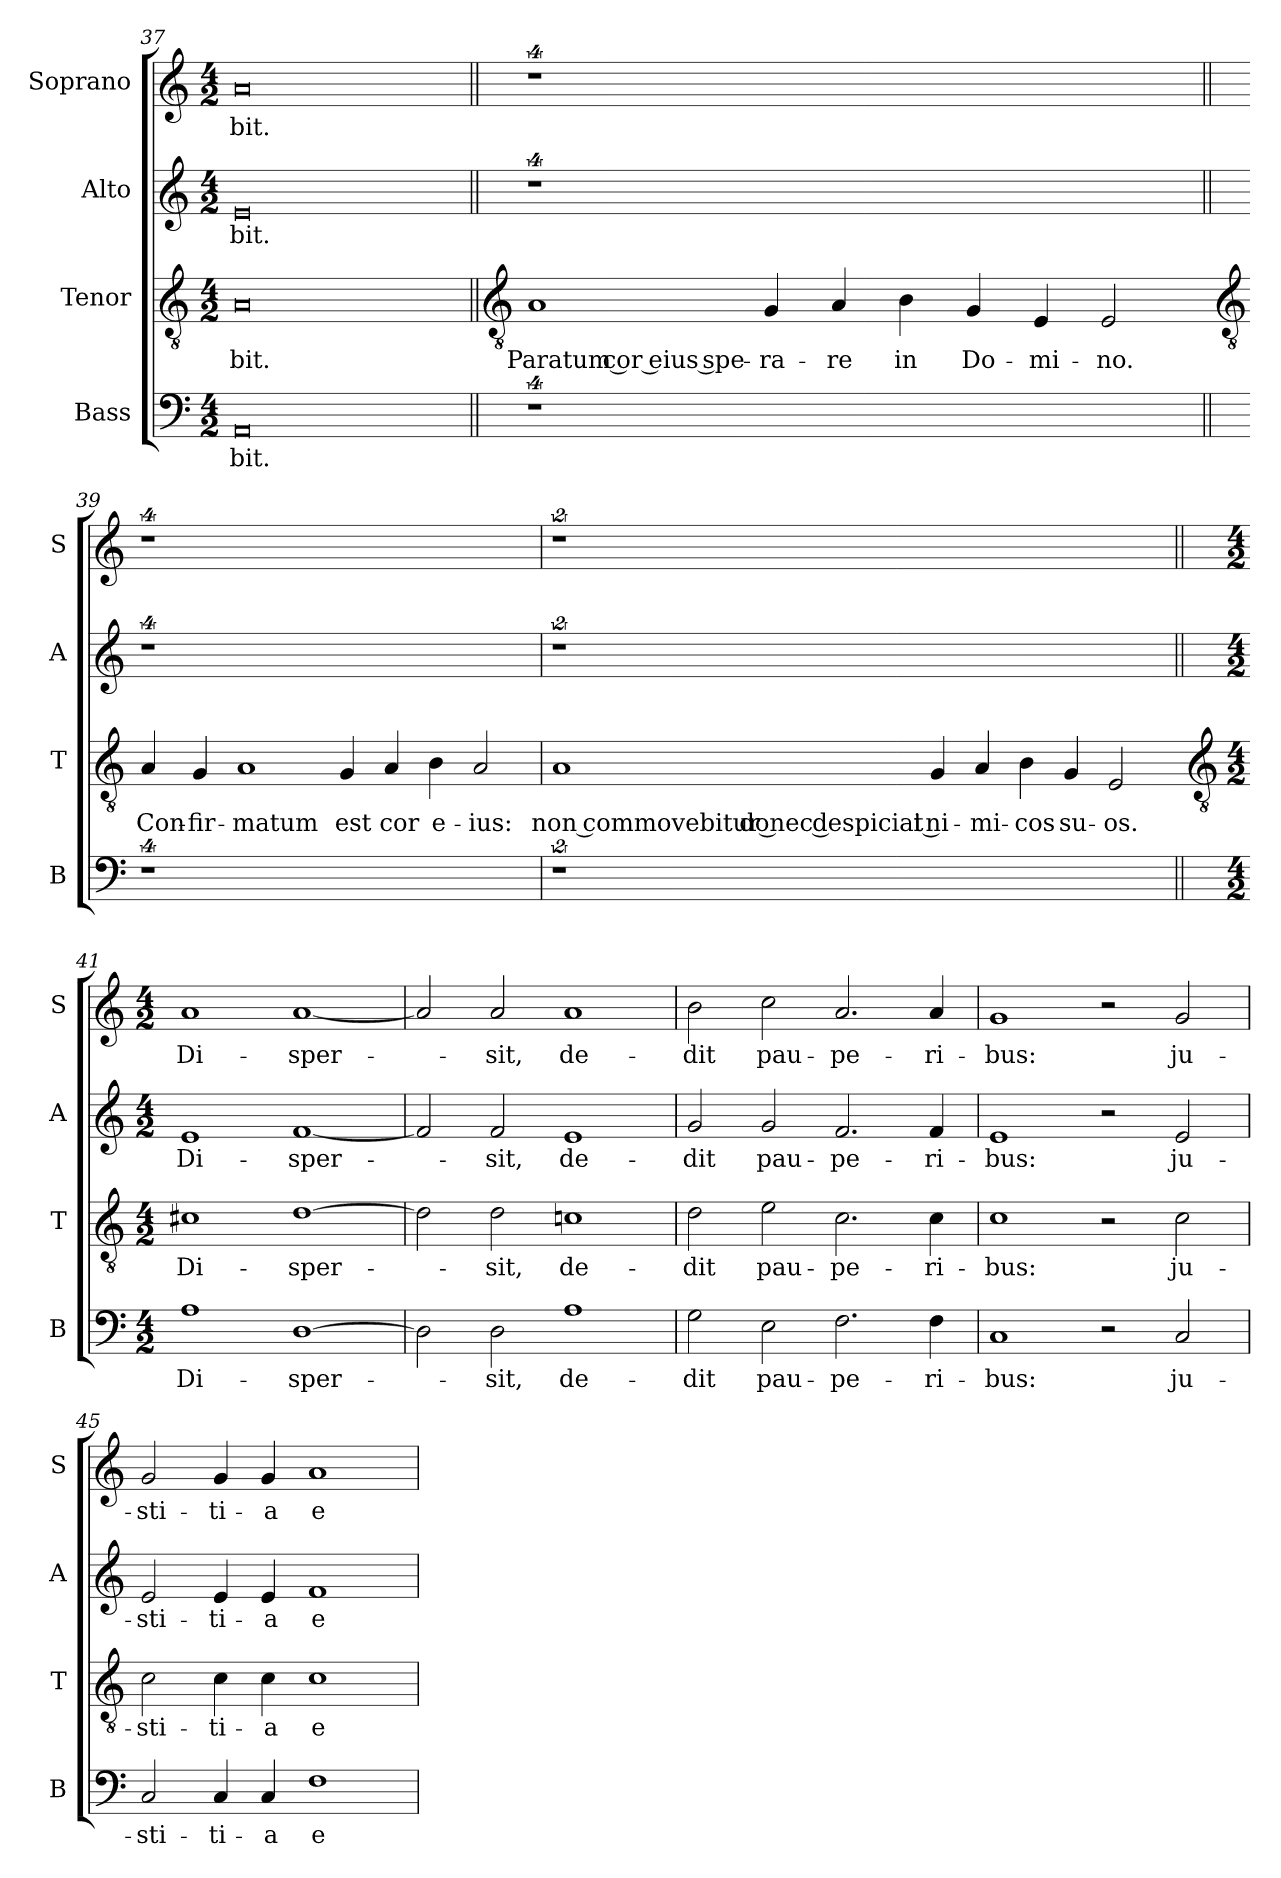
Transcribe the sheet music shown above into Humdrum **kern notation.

**kern	**text	**kern	**text	**kern	**text	**kern	**text
*part4	*part4	*part3	*part3	*part2	*part2	*part1	*part1
*staff4	*staff4	*staff3	*staff3	*staff2	*staff2	*staff1	*staff1
*I"Bass	*	*I"Tenor	*	*I"Alto	*	*I"Soprano	*
*I'B	*	*I'T	*	*I'A	*	*I'S	*
*clefF4	*	*clefGv2	*	*clefG2	*	*clefG2	*
*k[]	*	*k[]	*	*k[]	*	*k[]	*
*C:	*	*C:	*	*C:	*	*C:	*
*M4/2	*	*M4/2	*	*M4/2	*	*M4/2	*
=37	=37	=37	=37	=37	=37	=37	=37
!	!LO:LY:b	!	!LO:LY:b	!	!LO:LY:b	!	!LO:LY:b
0AA	-bit.	0A	-bit.	0e	-bit.	0a	-bit.
!!LO:LB:g=z
=38||	=38||	=38||	=38||	=38||	=38||	=38||	=38||
*	*	*clefGv2	*	*	*	*	*
!	!	!	!LO:LY:b	!	!	!	!
4%11r	.	1A	Paratum cor eius spe-	4%11r	.	4%11r	.
!	!	!	!LO:LY:b	!	!	!	!
.	.	4G	-ra-	.	.	.	.
!	!	!	!LO:LY:b	!	!	!	!
.	.	4A	-re	.	.	.	.
!	!	!	!LO:LY:b	!	!	!	!
.	.	4B	in	.	.	.	.
!	!	!	!LO:LY:b	!	!	!	!
.	.	4G	Do-	.	.	.	.
!	!	!	!LO:LY:b	!	!	!	!
.	.	4E	-mi-	.	.	.	.
!	!	!	!LO:LY:b	!	!	!	!
.	.	2E	-no.	.	.	.	.
!!LO:LB:g=z
=39||	=39||	=39-	=39||	=39||	=39||	=39||	=39||
*	*	*clefGv2	*	*	*	*	*
!	!	!	!LO:LY:b	!	!	!	!
4%11r	.	4A	Con-	4%11r	.	4%11r	.
!	!	!	!LO:LY:b	!	!	!	!
.	.	4G	-fir-	.	.	.	.
!	!	!	!LO:LY:b	!	!	!	!
.	.	1A	-matum	.	.	.	.
!	!	!	!LO:LY:b	!	!	!	!
.	.	4G	est	.	.	.	.
!	!	!	!LO:LY:b	!	!	!	!
.	.	4A	cor	.	.	.	.
!	!	!	!LO:LY:b	!	!	!	!
.	.	4B	e-	.	.	.	.
!	!	!	!LO:LY:b	!	!	!	!
.	.	2A	-ius:	.	.	.	.
=40	=40	=40	=40	=40	=40	=40	=40
!	!	!	!LO:LY:b	!	!	!	!
2%5r	.	1A	non commovebitur donec despiciat i-	2%5r	.	2%5r	.
!	!	!	!LO:LY:b	!	!	!	!
.	.	4G	-ni-	.	.	.	.
!	!	!	!LO:LY:b	!	!	!	!
.	.	4A	-mi-	.	.	.	.
!	!	!	!LO:LY:b	!	!	!	!
.	.	4B	-cos	.	.	.	.
!	!	!	!LO:LY:b	!	!	!	!
.	.	4G	su-	.	.	.	.
!	!	!	!LO:LY:b	!	!	!	!
.	.	2E	-os.	.	.	.	.
!!LO:LB:g=z
=41||	=41||	=41-	=41||	=41||	=41||	=41||	=41||
*	*	*clefGv2	*	*	*	*	*
*k[]	*	*	*	*k[]	*	*k[]	*
*C:	*	*	*	*C:	*	*C:	*
*M4/2	*	*M4/2	*	*M4/2	*	*M4/2	*
!	!LO:LY:b	!	!LO:LY:b	!	!LO:LY:b	!	!LO:LY:b
1A	Di-	1c#X	Di-	1e	Di-	1a	Di-
!	!LO:LY:b	!	!LO:LY:b	!	!LO:LY:b	!	!LO:LY:b
[1D	-sper-	[1d	-sper-	[1f	-sper-	[1a	-sper-
=42	=42	=42	=42	=42	=42	=42	=42
2D]	.	2d]	.	2f]	.	2a]	.
!	!LO:LY:b	!	!LO:LY:b	!	!LO:LY:b	!	!LO:LY:b
2D	sit,	2d	sit,	2f	sit,	2a	sit,
!	!LO:LY:b	!	!LO:LY:b	!	!LO:LY:b	!	!LO:LY:b
1A	de-	1cn	de-	1e	de-	1a	de-
=43	=43	=43	=43	=43	=43	=43	=43
!	!LO:LY:b	!	!LO:LY:b	!	!LO:LY:b	!	!LO:LY:b
2G	-dit	2d	-dit	2g	-dit	2b	-dit
!	!LO:LY:b	!	!LO:LY:b	!	!LO:LY:b	!	!LO:LY:b
2E	pau-	2e	pau-	2g	pau-	2cc	pau-
!	!LO:LY:b	!	!LO:LY:b	!	!LO:LY:b	!	!LO:LY:b
2.F	-pe-	2.c	-pe-	2.f	-pe-	2.a	-pe-
!	!LO:LY:b	!	!LO:LY:b	!	!LO:LY:b	!	!LO:LY:b
4F	-ri-	4c	-ri-	4f	-ri-	4a	-ri-
=44	=44	=44	=44	=44	=44	=44	=44
!	!LO:LY:b	!	!LO:LY:b	!	!LO:LY:b	!	!LO:LY:b
1C	-bus:	1c	-bus:	1e	-bus:	1g	-bus:
2r	.	2r	.	2r	.	2r	.
!	!LO:LY:b	!	!LO:LY:b	!	!LO:LY:b	!	!LO:LY:b
2C	ju-	2c	ju-	2e	ju-	2g	ju-
=45	=45	=45	=45	=45	=45	=45	=45
!	!LO:LY:b	!	!LO:LY:b	!	!LO:LY:b	!	!LO:LY:b
2C	-sti-	2c	-sti-	2e	-sti-	2g	-sti-
!	!LO:LY:b	!	!LO:LY:b	!	!LO:LY:b	!	!LO:LY:b
4C	-ti-	4c	-ti-	4e	-ti-	4g	-ti-
!	!LO:LY:b	!	!LO:LY:b	!	!LO:LY:b	!	!LO:LY:b
4C	-a	4c	-a	4e	-a	4g	-a
!	!LO:LY:b	!	!LO:LY:b	!	!LO:LY:b	!	!LO:LY:b
1F	e-	1c	e-	1f	e-	1a	e-
=	=	=	=	=	=	=	=
*-	*-	*-	*-	*-	*-	*-	*-
